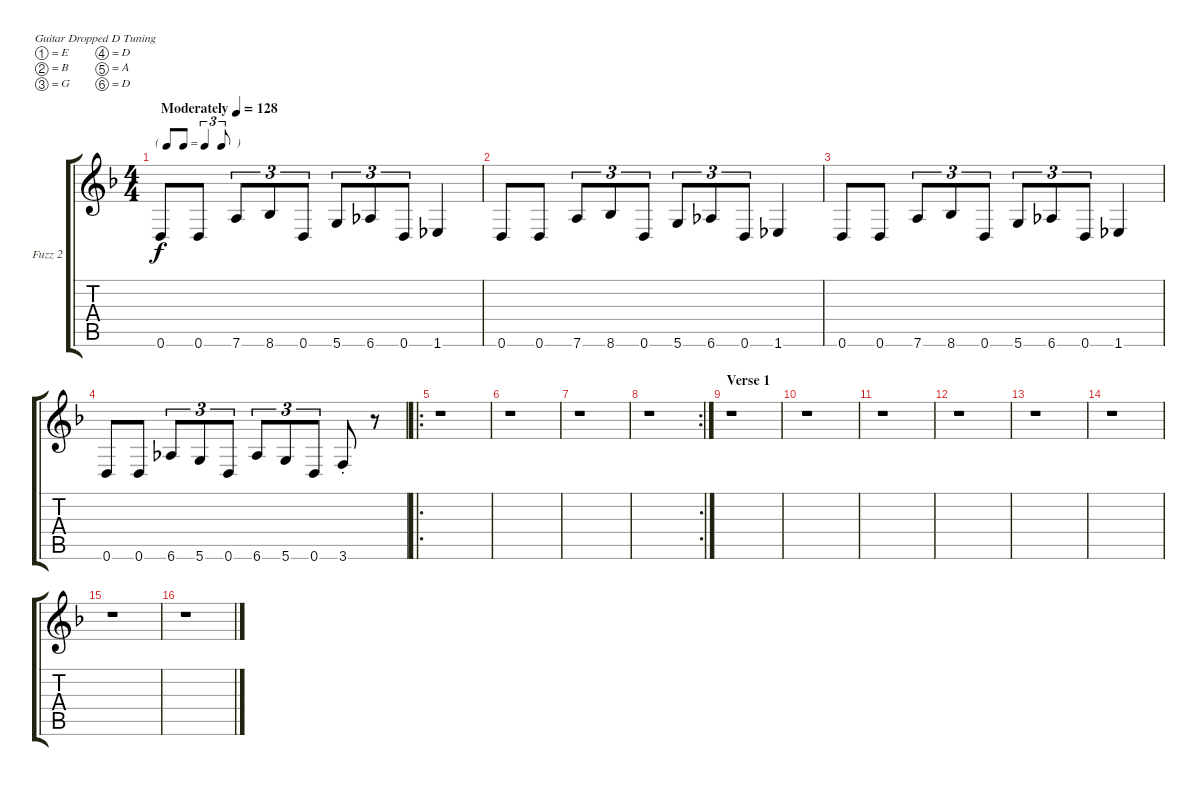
\defaultSystemsLayout 4
\bracketExtendMode groupsimilarinstruments
\firstSystemTrackNameOrientation horizontal
\otherSystemsTrackNameOrientation horizontal
\track ("Guitar 2 Fuzz" "Fuzz 2") {instrument distortionguitar}
\staff {score tabs}
\tuning (E4 B3 G3 D3 A2 D2)
\ts (4 4)
\tf triplet8th
\tempo (128 "Moderately")
\clef g2
\ks f
0.6.8{dy f instrument distortionguitar} 0.6.8 7.6.8{tu (3 2)} 8.6.8{tu (3 2)} 0.6.8{tu (3 2)} 5.6.8{tu (3 2)} 6.6.8{tu (3 2)} 0.6.8{tu (3 2)} 1.6.4 |
0.6.8 0.6.8 7.6.8{tu (3 2)} 8.6.8{tu (3 2)} 0.6.8{tu (3 2)} 5.6.8{tu (3 2)} 6.6.8{tu (3 2)} 0.6.8{tu (3 2)} 1.6.4 |
0.6.8 0.6.8 7.6.8{tu (3 2)} 8.6.8{tu (3 2)} 0.6.8{tu (3 2)} 5.6.8{tu (3 2)} 6.6.8{tu (3 2)} 0.6.8{tu (3 2)} 1.6.4 |
0.6.8 0.6.8 6.6.8{tu (3 2)} 5.6.8{tu (3 2)} 0.6.8{tu (3 2)} 6.6.8{tu (3 2)} 5.6.8{tu (3 2)} 0.6.8{tu (3 2)} 3.6{st}.8 r.8 |
\ro
r.1 |
r.1 |
r.1 |
\rc 2
r.1 |
\section ("" "Verse 1")
r.1 |
r.1 |
r.1 |
r.1 |
r.1 |
r.1 |
r.1 |
r.1
